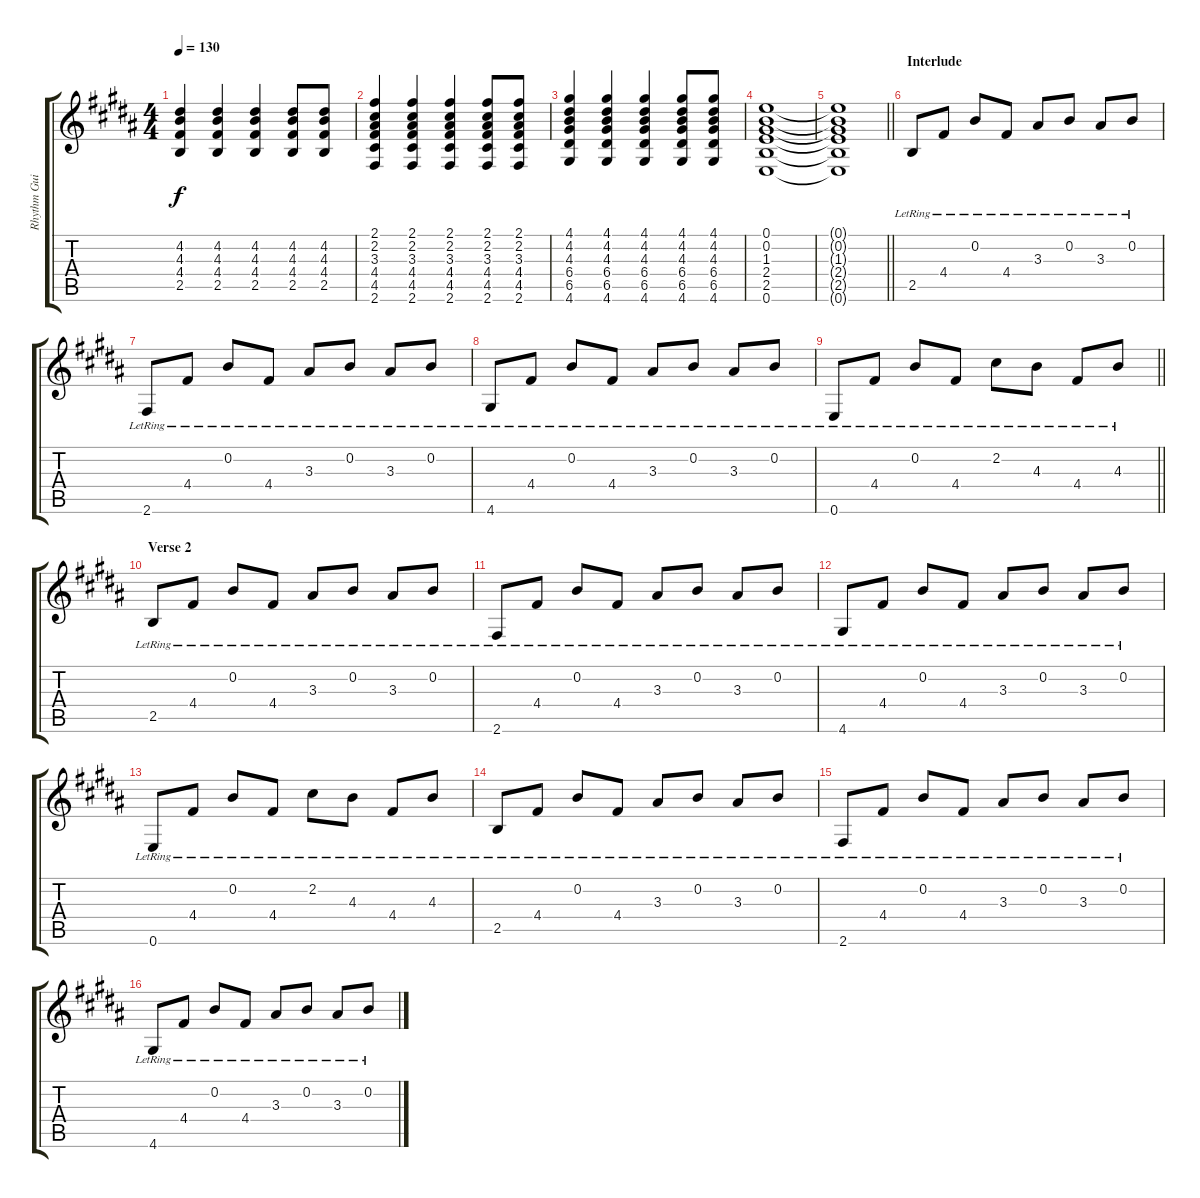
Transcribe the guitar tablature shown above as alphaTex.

\track ("Rhythm Guitar" "Rhythm Gui") {instrument acousticguitarsteel}
\staff {score tabs}
\tuning (E4 B3 G3 D3 A2 E2) {hide}
\ts (4 4)
\tempo 130
\clef g2
\ks b
(4.2 4.3 4.4 2.5).4{dy f} (4.2 4.3 4.4 2.5).4 (4.2 4.3 4.4 2.5).4 (4.2 4.3 4.4 2.5).8 (4.2 4.3 4.4 2.5).8 |
(2.1 2.2 3.3 4.4 4.5 2.6).4 (2.1 2.2 3.3 4.4 4.5 2.6).4 (2.1 2.2 3.3 4.4 4.5 2.6).4 (2.1 2.2 3.3 4.4 4.5 2.6).8 (2.1 2.2 3.3 4.4 4.5 2.6).8 |
(4.1 4.2 4.3 6.4 6.5 4.6).4 (4.1 4.2 4.3 6.4 6.5 4.6).4 (4.1 4.2 4.3 6.4 6.5 4.6).4 (4.1 4.2 4.3 6.4 6.5 4.6).8 (4.1 4.2 4.3 6.4 6.5 4.6).8 |
(0.1 0.2 1.3 2.4 2.5 0.6).1 |
\barLineRight lightlight
(0.1{t} 0.2{t} 1.3{t} 2.4{t} 2.5{t} 0.6{t}).1 |
\section ("" "Interlude")
2.5{lr}.8 4.4{lr}.8 0.2{lr}.8 4.4{lr}.8 3.3{lr}.8 0.2{lr}.8 3.3{lr}.8 0.2{lr}.8 |
2.6{lr}.8 4.4{lr}.8 0.2{lr}.8 4.4{lr}.8 3.3{lr}.8 0.2{lr}.8 3.3{lr}.8 0.2{lr}.8 |
4.6{lr}.8 4.4{lr}.8 0.2{lr}.8 4.4{lr}.8 3.3{lr}.8 0.2{lr}.8 3.3{lr}.8 0.2{lr}.8 |
\barLineRight lightlight
0.6{lr}.8 4.4{lr}.8 0.2{lr}.8 4.4{lr}.8 2.2{lr}.8 4.3{lr}.8 4.4{lr}.8 4.3{lr}.8 |
\section ("" "Verse 2")
2.5{lr}.8 4.4{lr}.8 0.2{lr}.8 4.4{lr}.8 3.3{lr}.8 0.2{lr}.8 3.3{lr}.8 0.2{lr}.8 |
2.6{lr}.8 4.4{lr}.8 0.2{lr}.8 4.4{lr}.8 3.3{lr}.8 0.2{lr}.8 3.3{lr}.8 0.2{lr}.8 |
4.6{lr}.8 4.4{lr}.8 0.2{lr}.8 4.4{lr}.8 3.3{lr}.8 0.2{lr}.8 3.3{lr}.8 0.2{lr}.8 |
0.6{lr}.8 4.4{lr}.8 0.2{lr}.8 4.4{lr}.8 2.2{lr}.8 4.3{lr}.8 4.4{lr}.8 4.3{lr}.8 |
2.5{lr}.8 4.4{lr}.8 0.2{lr}.8 4.4{lr}.8 3.3{lr}.8 0.2{lr}.8 3.3{lr}.8 0.2{lr}.8 |
2.6{lr}.8 4.4{lr}.8 0.2{lr}.8 4.4{lr}.8 3.3{lr}.8 0.2{lr}.8 3.3{lr}.8 0.2{lr}.8 |
4.6{lr}.8 4.4{lr}.8 0.2{lr}.8 4.4{lr}.8 3.3{lr}.8 0.2{lr}.8 3.3{lr}.8 0.2{lr}.8
